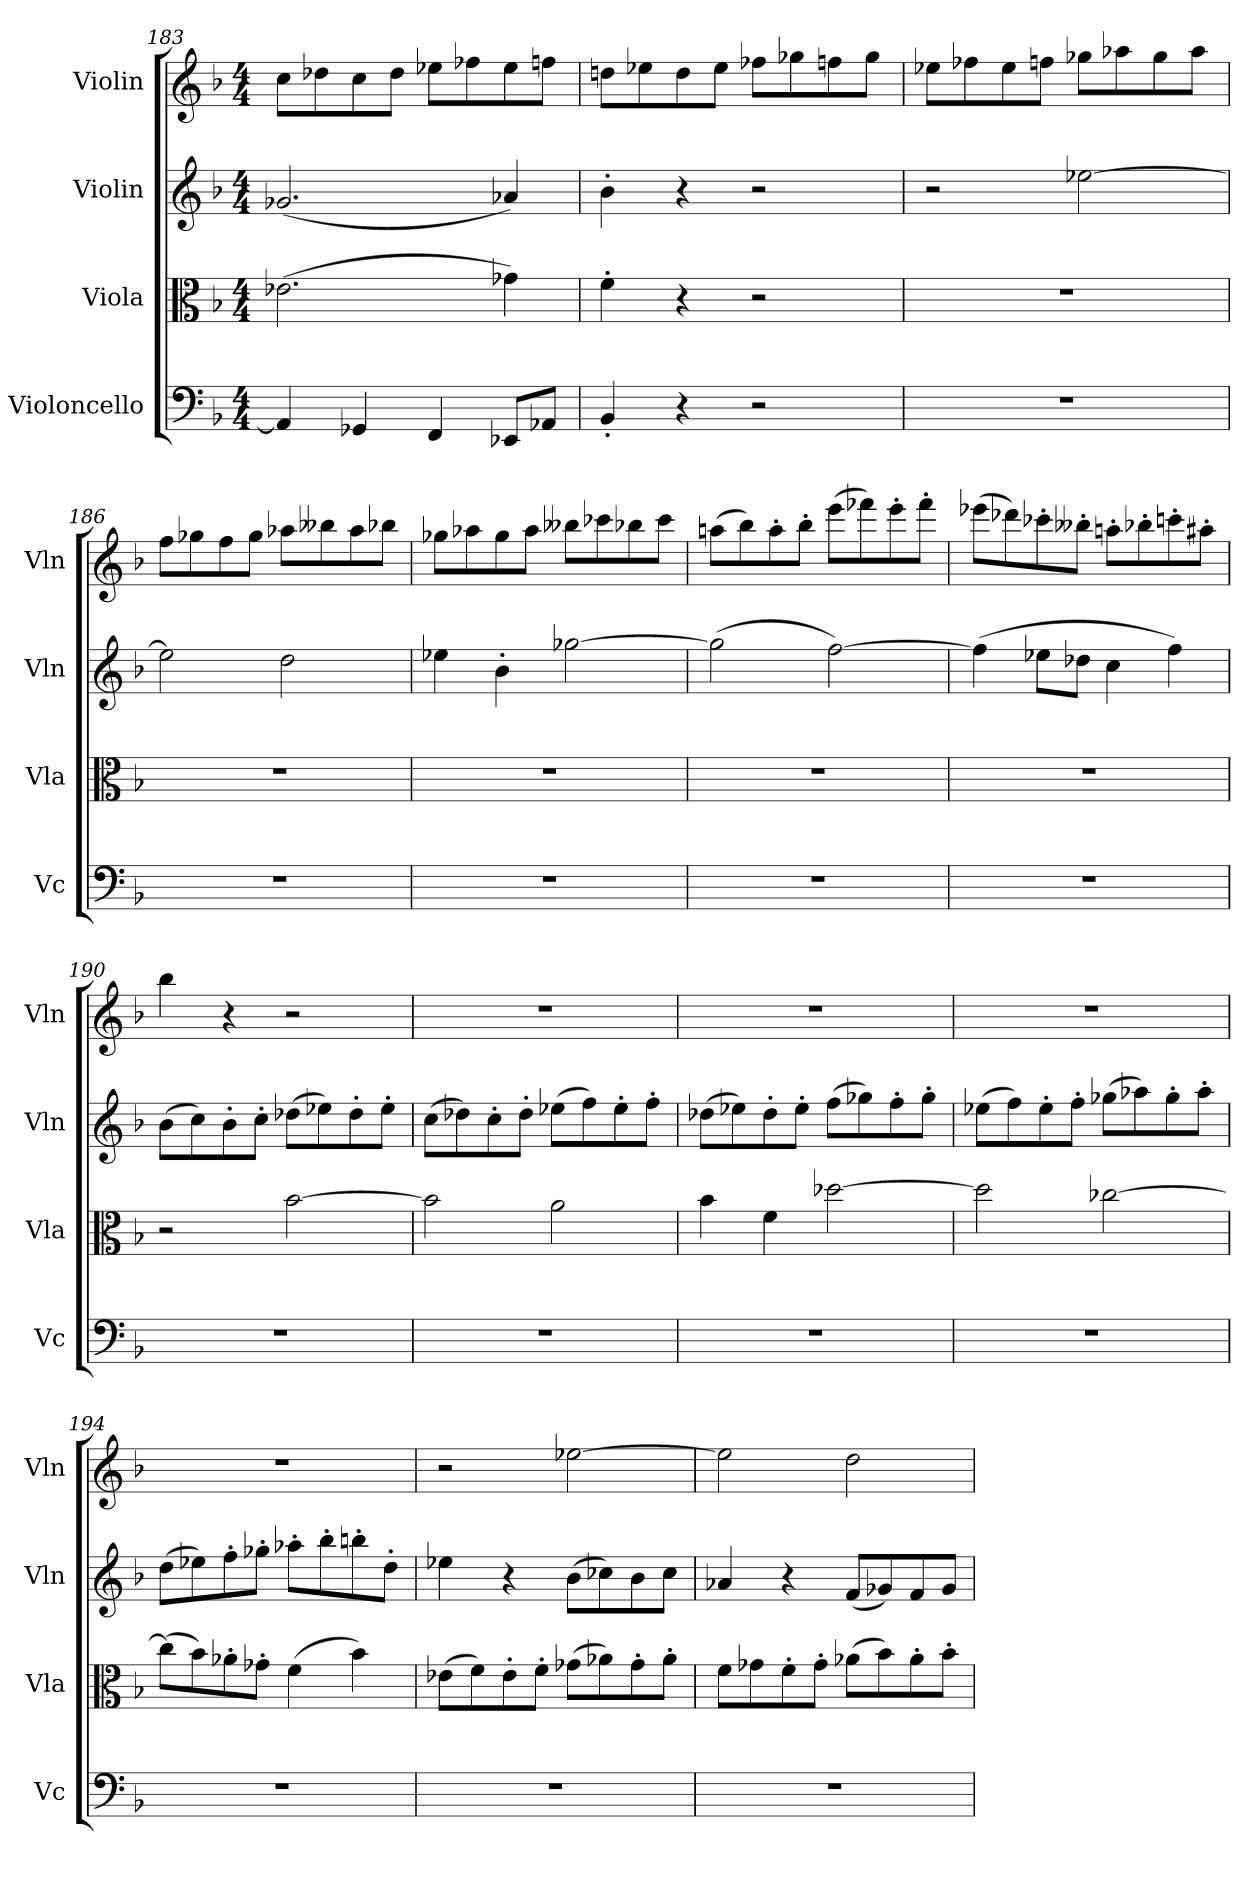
**kern	**kern	**kern	**kern
*part4	*part3	*part2	*part1
*staff4	*staff3	*staff2	*staff1
*I"Violoncello	*I"Viola	*I"Violin	*I"Violin
*I'Vc	*I'Vla	*I'Vln	*I'Vln
*clefF4	*clefC3	*clefG2	*clefG2
*k[b-]	*k[b-]	*k[b-]	*k[b-]
*F:	*F:	*F:	*F:
*M4/4	*M4/4	*M4/4	*M4/4
=183	=183	=183	=183
4AA-/]	(2.e-X\	(2.g-X/	8cc\L
.	.	.	8dd-X\
4GG-X/	.	.	8cc\
.	.	.	8dd-\J
4FF/	.	.	8ee-X\L
.	.	.	8ff-X\
8EE-X/L	4g-X\)	4a-X/)	8ee-\
8AA-X/J	.	.	8ffn\J
=184	=184	=184	=184
4BB-'/	4f'\	4b-'\	8ddn\L
.	.	.	8ee-X\
4r	4r	4r	8dd\
.	.	.	8ee-\J
2r	2r	2r	8ff-X\L
.	.	.	8gg-X\
.	.	.	8ffn\
.	.	.	8gg-\J
=185	=185	=185	=185
1r	1r	2r	8ee-X\L
.	.	.	8ff-X\
.	.	.	8ee-\
.	.	.	8ffn\J
.	.	[2ee-X\	8gg-X\L
.	.	.	8aa-X\
.	.	.	8gg-\
.	.	.	8aa-\J
=186	=186	=186	=186
1r	1r	2ee-\]	8ff\L
.	.	.	8gg-X\
.	.	.	8ff\
.	.	.	8gg-\J
.	.	2dd\	8aa-X\L
.	.	.	8bb--X\
.	.	.	8aa-\
.	.	.	8bb-X\J
=187	=187	=187	=187
1r	1r	4ee-X\	8gg-X\L
.	.	.	8aa-X\
.	.	4b-'\	8gg-\
.	.	.	8aa-\J
.	.	[2gg-X\	8bb--X\L
.	.	.	8ccc-X\
.	.	.	8bb-X\
.	.	.	8ccc-\J
=188	=188	=188	=188
1r	1r	(2gg-\]	(8aan\L
.	.	.	8bb-\)
.	.	.	8aa'\
.	.	.	8bb-'\J
.	.	[2ff\)	(8eee\L
.	.	.	8fff-X\)
.	.	.	8eee'\
.	.	.	8fff-'\J
=189	=189	=189	=189
1r	1r	(4ff\]	(8eee-X\L
.	.	.	8ddd-X\)
.	.	8ee-X\L	8ccc-X'\
.	.	8dd-X\J	8bb--X'\J
.	.	4cc\	8aan'\L
.	.	.	8bb-X'\
.	.	4ff\)	8cccn'\
.	.	.	8aa#X'\J
=190	=190	=190	=190
1r	2r	(8b-\L	4bb-\
.	.	8cc\)	.
.	.	8b-'\	4r
.	.	8cc'\J	.
.	[2b-\	(8dd-X\L	2r
.	.	8ee-X\)	.
.	.	8dd-'\	.
.	.	8ee-'\J	.
=191	=191	=191	=191
1r	2b-\]	(8cc\L	1r
.	.	8dd-X\)	.
.	.	8cc'\	.
.	.	8dd-'\J	.
.	2a\	(8ee-X\L	.
.	.	8ff\)	.
.	.	8ee-'\	.
.	.	8ff'\J	.
=192	=192	=192	=192
1r	4b-\	(8dd-X\L	1r
.	.	8ee-X\)	.
.	4f\	8dd-'\	.
.	.	8ee-'\J	.
.	[2dd-X\	(8ff\L	.
.	.	8gg-X\)	.
.	.	8ff'\	.
.	.	8gg-'\J	.
=193	=193	=193	=193
1r	2dd-\]	(8ee-X\L	1r
.	.	8ff\)	.
.	.	8ee-'\	.
.	.	8ff'\J	.
.	[2cc-X\	(8gg-X\L	.
.	.	8aa-X\)	.
.	.	8gg-'\	.
.	.	8aa-'\J	.
=194	=194	=194	=194
1r	(8cc-\L]	(8dd\L	1r
.	8b-\)	8ee-X\)	.
.	8a-X'\	8ff'\	.
.	8g-X'\J	8gg-X'\J	.
.	(4f\	8aa-X'\L	.
.	.	8bb-'\	.
.	4b-\)	8bbn'\	.
.	.	8dd'\J	.
=195	=195	=195	=195
1r	(8e-X\L	4ee-X\	2r
.	8f\)	.	.
.	8e-'\	4r	.
.	8f'\J	.	.
.	(8g-X\L	(8b-\L	[2ee-X\
.	8a-X\)	8cc-X\)	.
.	8g-'\	8b-\	.
.	8a-'\J	8cc-\J	.
=196	=196	=196	=196
1r	8f\L	4a-X/	2ee-\]
.	8g-X\	.	.
.	8f'\	4r	.
.	8g-'\J	.	.
.	(8a-X\L	(8f/L	2dd\
.	8b-\)	8g-X/)	.
.	8a-'\	8f/	.
.	8b-'\J	8g-/J	.
=	=	=	=
*-	*-	*-	*-
